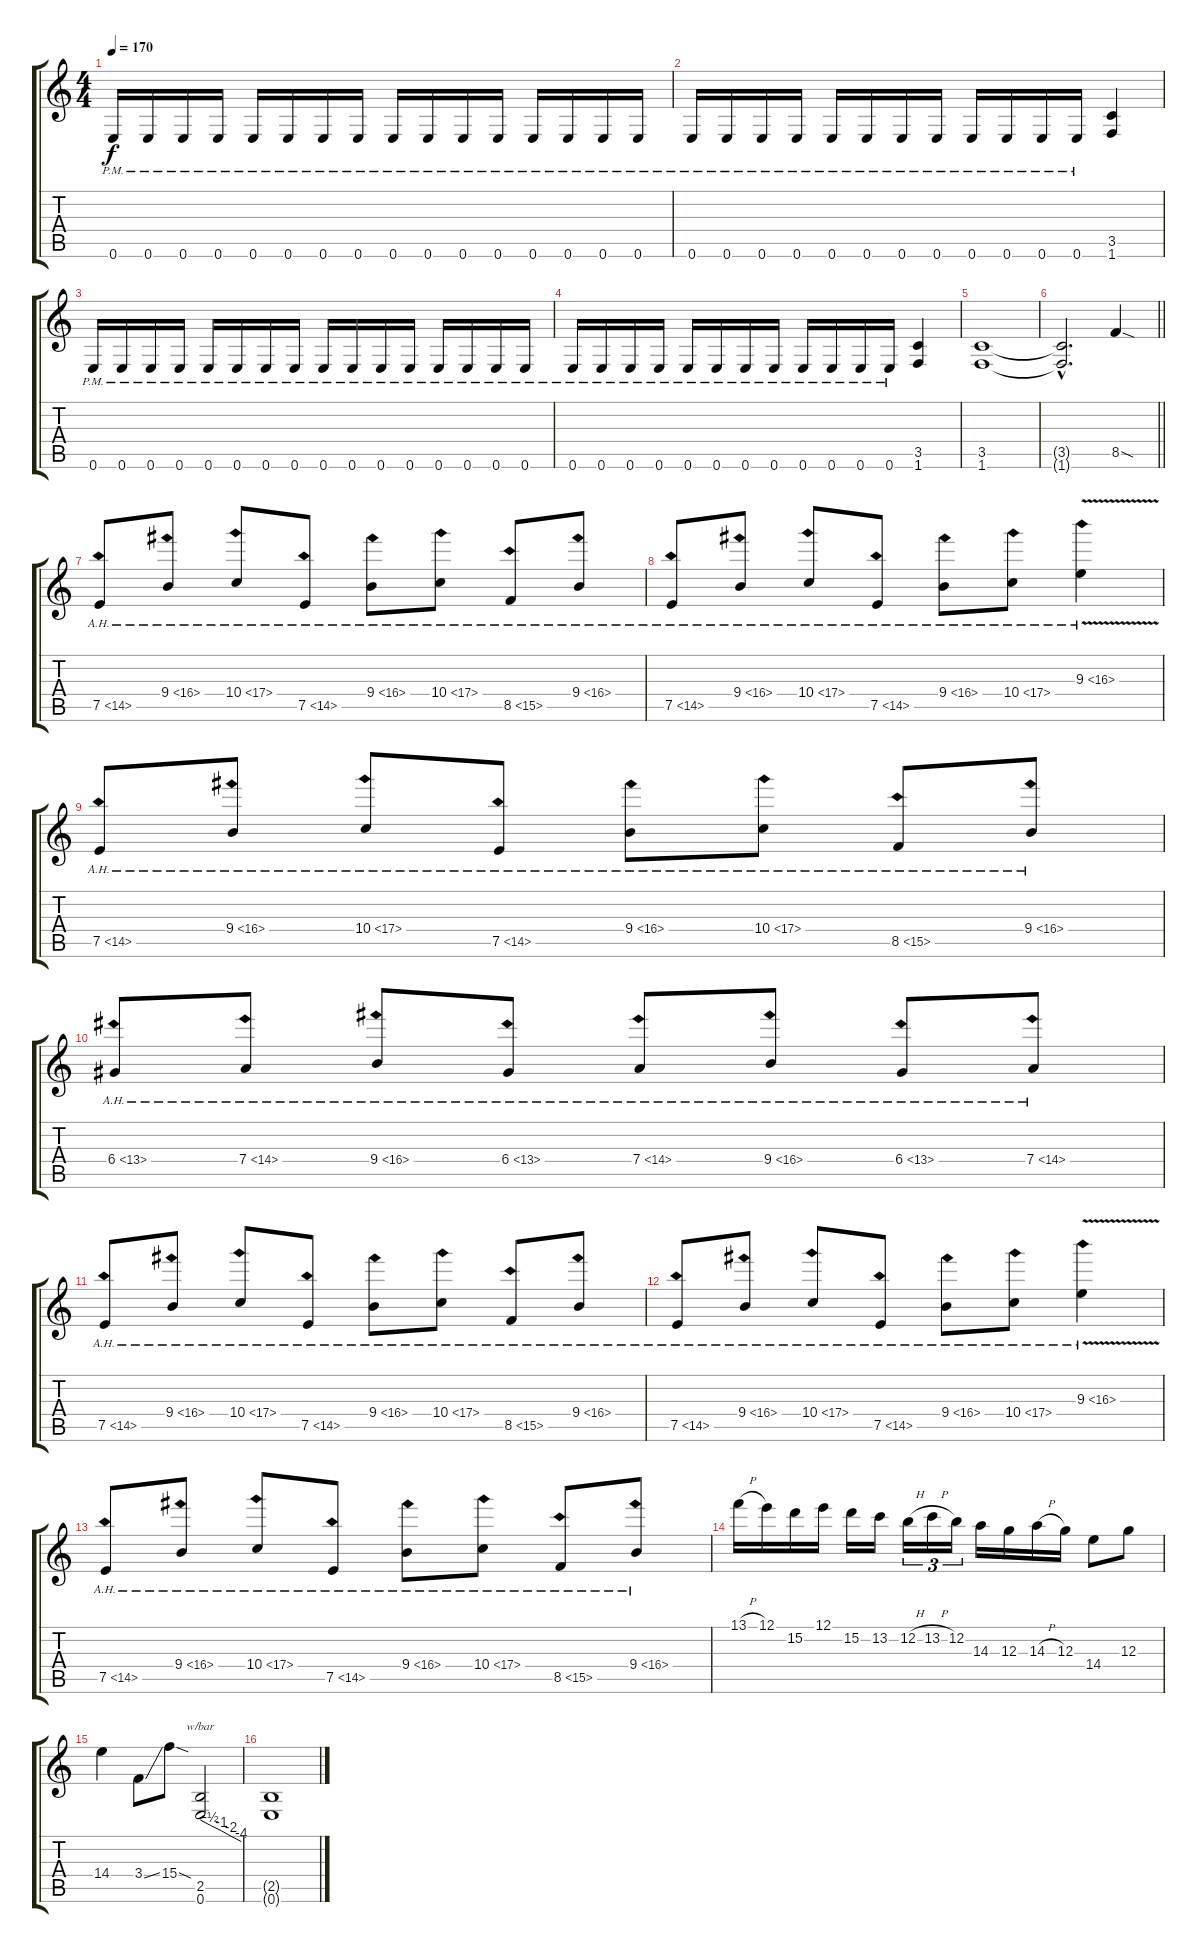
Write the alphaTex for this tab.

\track "" {instrument distortionguitar}
\staff {score tabs}
\tuning (E4 B3 G3 D3 A2 E2) {hide}
\ts (4 4)
\tempo 170
\clef g2
\ks c
0.6{pm}.16{dy f} 0.6{pm}.16 0.6{pm}.16 0.6{pm}.16 0.6{pm}.16 0.6{pm}.16 0.6{pm}.16 0.6{pm}.16 0.6{pm}.16 0.6{pm}.16 0.6{pm}.16 0.6{pm}.16 0.6{pm}.16 0.6{pm}.16 0.6{pm}.16 0.6{pm}.16 |
0.6{pm}.16 0.6{pm}.16 0.6{pm}.16 0.6{pm}.16 0.6{pm}.16 0.6{pm}.16 0.6{pm}.16 0.6{pm}.16 0.6{pm}.16 0.6{pm}.16 0.6{pm}.16 0.6{pm}.16 (3.5 1.6).4 |
0.6{pm}.16 0.6{pm}.16 0.6{pm}.16 0.6{pm}.16 0.6{pm}.16 0.6{pm}.16 0.6{pm}.16 0.6{pm}.16 0.6{pm}.16 0.6{pm}.16 0.6{pm}.16 0.6{pm}.16 0.6{pm}.16 0.6{pm}.16 0.6{pm}.16 0.6{pm}.16 |
0.6{pm}.16 0.6{pm}.16 0.6{pm}.16 0.6{pm}.16 0.6{pm}.16 0.6{pm}.16 0.6{pm}.16 0.6{pm}.16 0.6{pm}.16 0.6{pm}.16 0.6{pm}.16 0.6{pm}.16 (3.5 1.6).4 |
(3.5 1.6).1 |
\barLineRight lightlight
(3.5{hac t} 1.6{hac t}).2{d} 8.5{sod}.4 |
7.5{ah 7}.8 9.4{ah 7}.8 10.4{ah 7}.8 7.5{ah 7}.8 9.4{ah 7}.8 10.4{ah 7}.8 8.5{ah 7}.8 9.4{ah 7}.8 |
7.5{ah 7}.8 9.4{ah 7}.8 10.4{ah 7}.8 7.5{ah 7}.8 9.4{ah 7}.8 10.4{ah 7}.8 9.3{ah 7 v}.4 |
7.5{ah 7}.8 9.4{ah 7}.8 10.4{ah 7}.8 7.5{ah 7}.8 9.4{ah 7}.8 10.4{ah 7}.8 8.5{ah 7}.8 9.4{ah 7}.8 |
6.4{ah 7}.8 7.4{ah 7}.8 9.4{ah 7}.8 6.4{ah 7}.8 7.4{ah 7}.8 9.4{ah 7}.8 6.4{ah 7}.8 7.4{ah 7}.8 |
7.5{ah 7}.8 9.4{ah 7}.8 10.4{ah 7}.8 7.5{ah 7}.8 9.4{ah 7}.8 10.4{ah 7}.8 8.5{ah 7}.8 9.4{ah 7}.8 |
7.5{ah 7}.8 9.4{ah 7}.8 10.4{ah 7}.8 7.5{ah 7}.8 9.4{ah 7}.8 10.4{ah 7}.8 9.3{ah 7 v}.4 |
7.5{ah 7}.8 9.4{ah 7}.8 10.4{ah 7}.8 7.5{ah 7}.8 9.4{ah 7}.8 10.4{ah 7}.8 8.5{ah 7}.8 9.4{ah 7}.8 |
13.1{h}.16 12.1.16 15.2.16 12.1.16 15.2.16 13.2.16 12.2{h}.16{tu (3 2)} 13.2{h}.16{tu (3 2)} 12.2.16{tu (3 2)} 14.3.16 12.3.16 14.3{h}.16 12.3.16 14.4.8 12.3.8 |
14.4.4 3.4{ss}.8 15.4{sod}.8 (2.5 0.6).2{tbe (custom default 0 0 15 -2 31 -4 45 -8 60 -16)} |
(2.5{t} 0.6{t}).1
